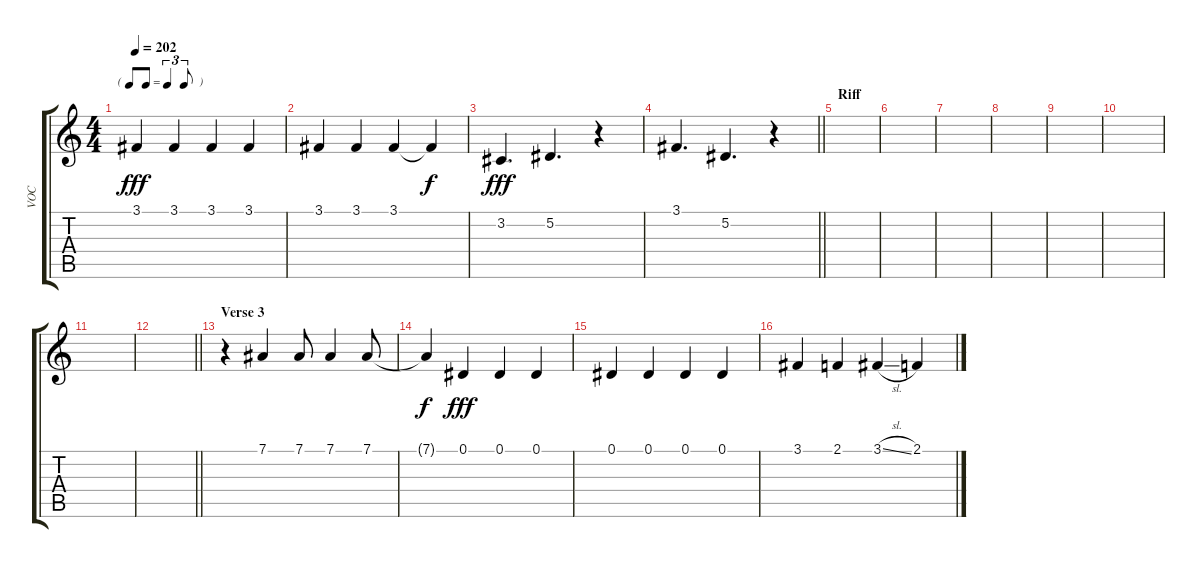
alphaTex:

\track ("VOC" "VOC") {instrument clarinet}
\staff {score tabs}
\tuning (Eb4 Bb3 Gb3 Db3 Ab2 Eb2) {hide}
\ts (4 4)
\tf triplet8th
\tempo 202
\clef g2
\ks c
3.1.4{dy fff} 3.1.4 3.1.4 3.1.4 |
3.1.4 3.1.4 3.1.4 3.1{t}.4{dy f} |
3.2.4{d dy fff} 5.2.4{d} r.4 |
\barLineRight lightlight
3.1.4{d} 5.2.4{d} r.4 |
\section ("" "Riff")
|
|
|
|
|
|
|
\barLineRight lightlight
|
\section ("" "Verse 3")
r.4 7.1.4 7.1.8 7.1.4 7.1.8 |
7.1{t}.4{dy f} 0.1.4{dy fff} 0.1.4 0.1.4 |
0.1.4 0.1.4 0.1.4 0.1.4 |
3.1.4 2.1.4 3.1{sl}.4 2.1{sl}.4
